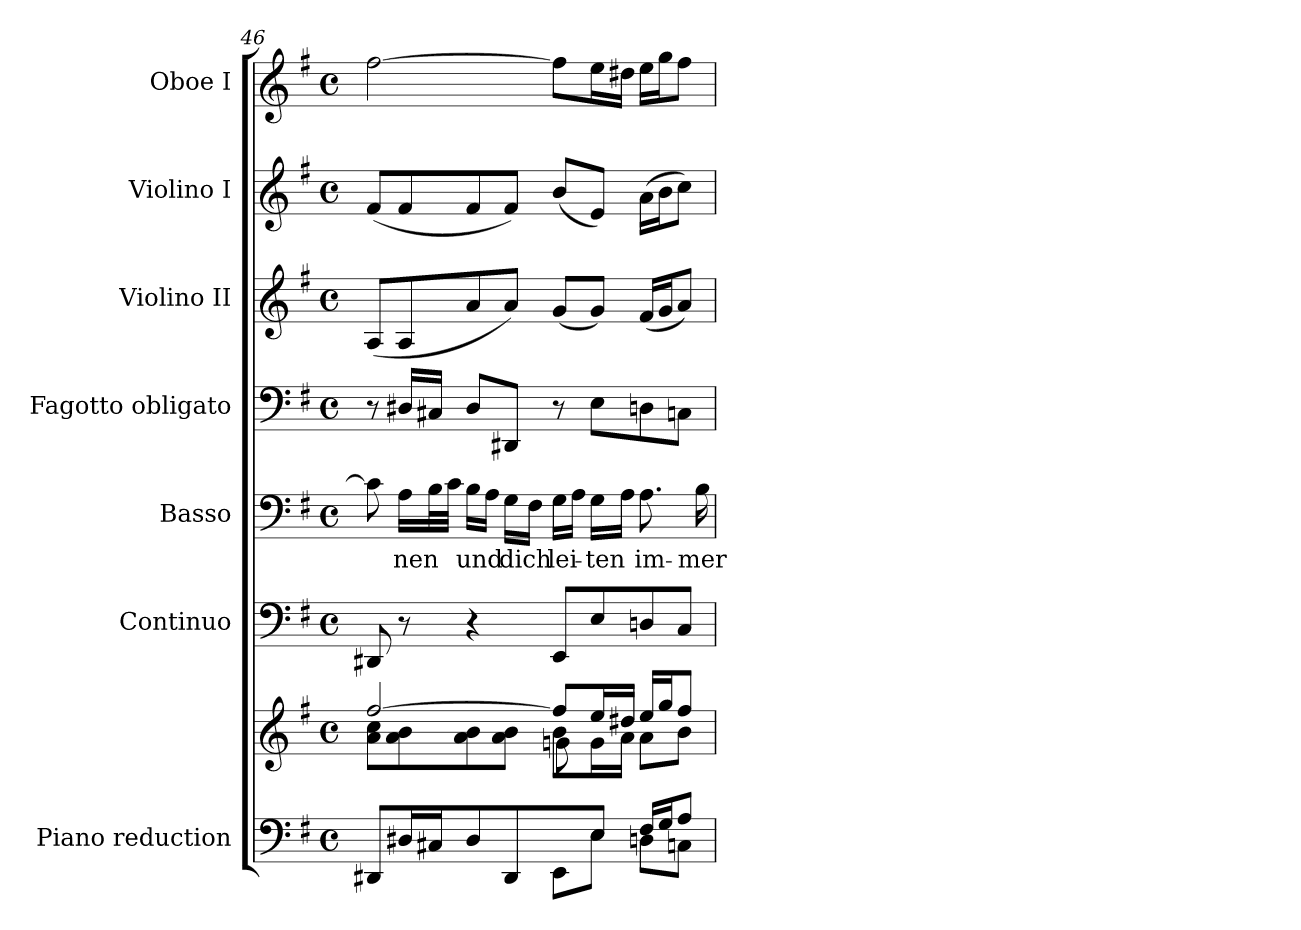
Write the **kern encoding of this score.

**kern	**kern	**kern	**kern	**text	**kern	**kern	**kern	**kern
*part7	*part7	*part6	*part5	*part5	*part4	*part3	*part2	*part1
*staff8	*staff7	*staff6	*staff5	*staff5	*staff4	*staff3	*staff2	*staff1
*I"Piano reduction	*	*I"Continuo	*I"Basso	*	*I"Fagotto obligato	*I"Violino II	*I"Violino I	*I"Oboe I
*I'Pno	*	*	*	*	*	*I'Vln	*I'Vln	*I'Ob
!!LO:LB:g=z
*clefF4	*clefG2	*clefF4	*clefF4	*	*clefF4	*clefG2	*clefG2	*clefG2
*k[f#]	*k[f#]	*k[f#]	*k[f#]	*	*k[f#]	*k[f#]	*k[f#]	*k[f#]
*M4/4	*M4/4	*M4/4	*M4/4	*	*M4/4	*M4/4	*M4/4	*M4/4
*met(c)	*met(c)	*met(c)	*met(c)	*	*met(c)	*met(c)	*met(c)	*met(c)
=46	=46	=46	=46	=46	=46	=46	=46	=46
*^	*^	*	*	*	*	*	*	*
*	*	*	*^	*	*	*	*	*	*	*
8DD#X/L	2ryy	[2ff#/	8a\ 8cc\L	2ryy	8DD#X/	8c\]	.	8r	(8A/L	(8f#/L	[2ff#\
!	!	!	!	!	!	!	!LO:LY:b	!	!	!	!
16D#X/L	.	.	8a\ 8b\	.	8r	16A\LL	-nen	16D#X/LL	8A/	8f#/	.
16C#X/JJ	.	.	.	.	.	32B\L	.	16C#X/JJ	.	.	.
.	.	.	.	.	.	32c\JJJ	.	.	.	.	.
!	!	!	!	!	!	!	!LO:LY:b	!	!	!	!
8D#/L	.	.	8a\ 8b\	.	4r	16B\LL	und	8D#/L	8a/	8f#/	.
.	.	.	.	.	.	16A\JJ	.	.	.	.	.
!	!	!	!	!	!	!	!LO:LY:b	!	!	!	!
8DD#/J	.	.	8a\ 8b\J	.	.	16G\LL	dich	8DD#X/J	8a/J)	8f#/J)	.
.	.	.	.	.	.	16F#\JJ	.	.	.	.	.
!	!	!	!	!	!	!	!LO:LY:b	!	!	!	!
8ryy	8EE\L	8ff#/L]	8b\L	8gn\L	8EE/L	16G\LL	lei-	8r	(8g/L	(8b/L	8ff#\L]
.	.	.	.	.	.	16A\JJ	.	.	.	.	.
!	!	!	!	!	!	!	!LO:LY:b	!	!	!	!
8E/J	8E\J	16ee/L	16g\L	4.ryy	8E/	16G\LL	-ten	8E\L	8g/J)	8e/J)	16ee\L
.	.	16dd#X/JJ	16a\JJ	.	.	16A\JJ	.	.	.	.	16dd#X\JJ
!	!	!	!	!	!	!	!LO:LY:b	!	!	!	!
16F#/LL	8Dn\L	16ee/LL	8a\L	.	8Dn/	8.A\	im-	8Dn\	(16f#/LL	(16a\LL	16ee\LL
16G/J	.	16gg/J	.	.	.	.	.	.	16g/J	16b\J	16gg\J
8A/J	8Cn\J	8ff#/J	8b\J	.	8C/J	.	.	8Cn\J	8a/J)	8cc\J)	8ff#\J
!	!	!	!	!	!	!	!LO:LY:b	!	!	!	!
.	.	.	.	.	.	16B\	-mer-	.	.	.	.
*v	*v	*	*	*	*	*	*	*	*	*	*
*	*v	*v	*v	*	*	*	*	*	*	*
=	=	=	=	=	=	=	=	=
*-	*-	*-	*-	*-	*-	*-	*-	*-
